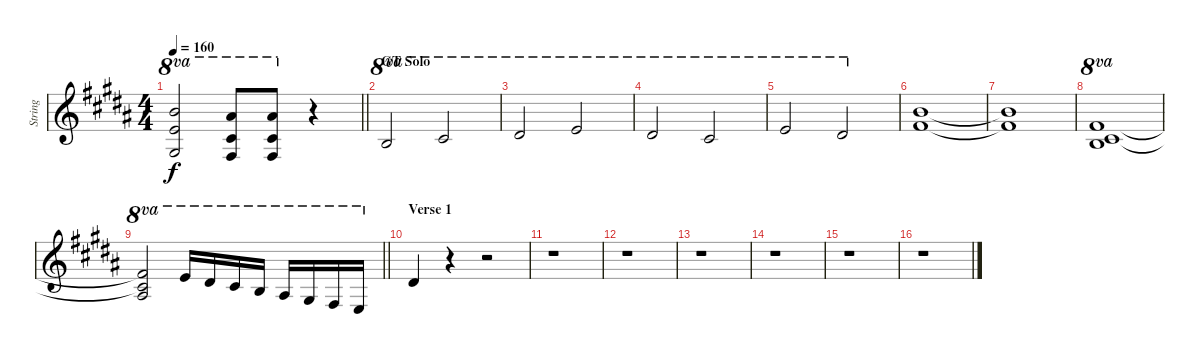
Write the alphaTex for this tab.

\track ("String" "String") {instrument stringensemble1}
\staff {score}
\tuning (E4 B3 G3 D3 A2 E2 B1) {hide}
\ts (4 4)
\tempo 160
\clef g2
\barLineRight lightlight
\ks b
(4.1{t} 17.2{t} 28.3{t}).2{ot 8va dy f} (2.1 14.2 27.3).8{ot 8va} (18.1 14.2 11.3).8{ot 8va} r.4 |
\section ("" "GT Solo")
7.1.2{ot 8va} 9.1.2{ot 8va} |
11.1.2{ot 8va} 12.1.2{ot 8va} |
11.1.2{ot 8va} 9.1.2{ot 8va} |
12.1.2{ot 8va} 11.1.2{ot 8va} |
(2.1 12.2).1 |
(2.1{t} 12.2{t}).1 |
(14.1 14.2 16.3).1{ot 8va} |
\barLineRight lightlight
(14.1{t} 14.2{t} 15.3).2{ot 8va} 12.1.16{ot 8va} 11.1.16{ot 8va} 9.1.16{ot 8va} 7.1.16{ot 8va} 6.1.16{ot 8va} 4.1.16{ot 8va} 2.1.16{ot 8va} 0.1.16{ot 8va} |
\section ("" "Verse 1")
4.2.4 r.4 r.2 |
r.1 |
r.1 |
r.1 |
r.1 |
r.1 |
r.1
